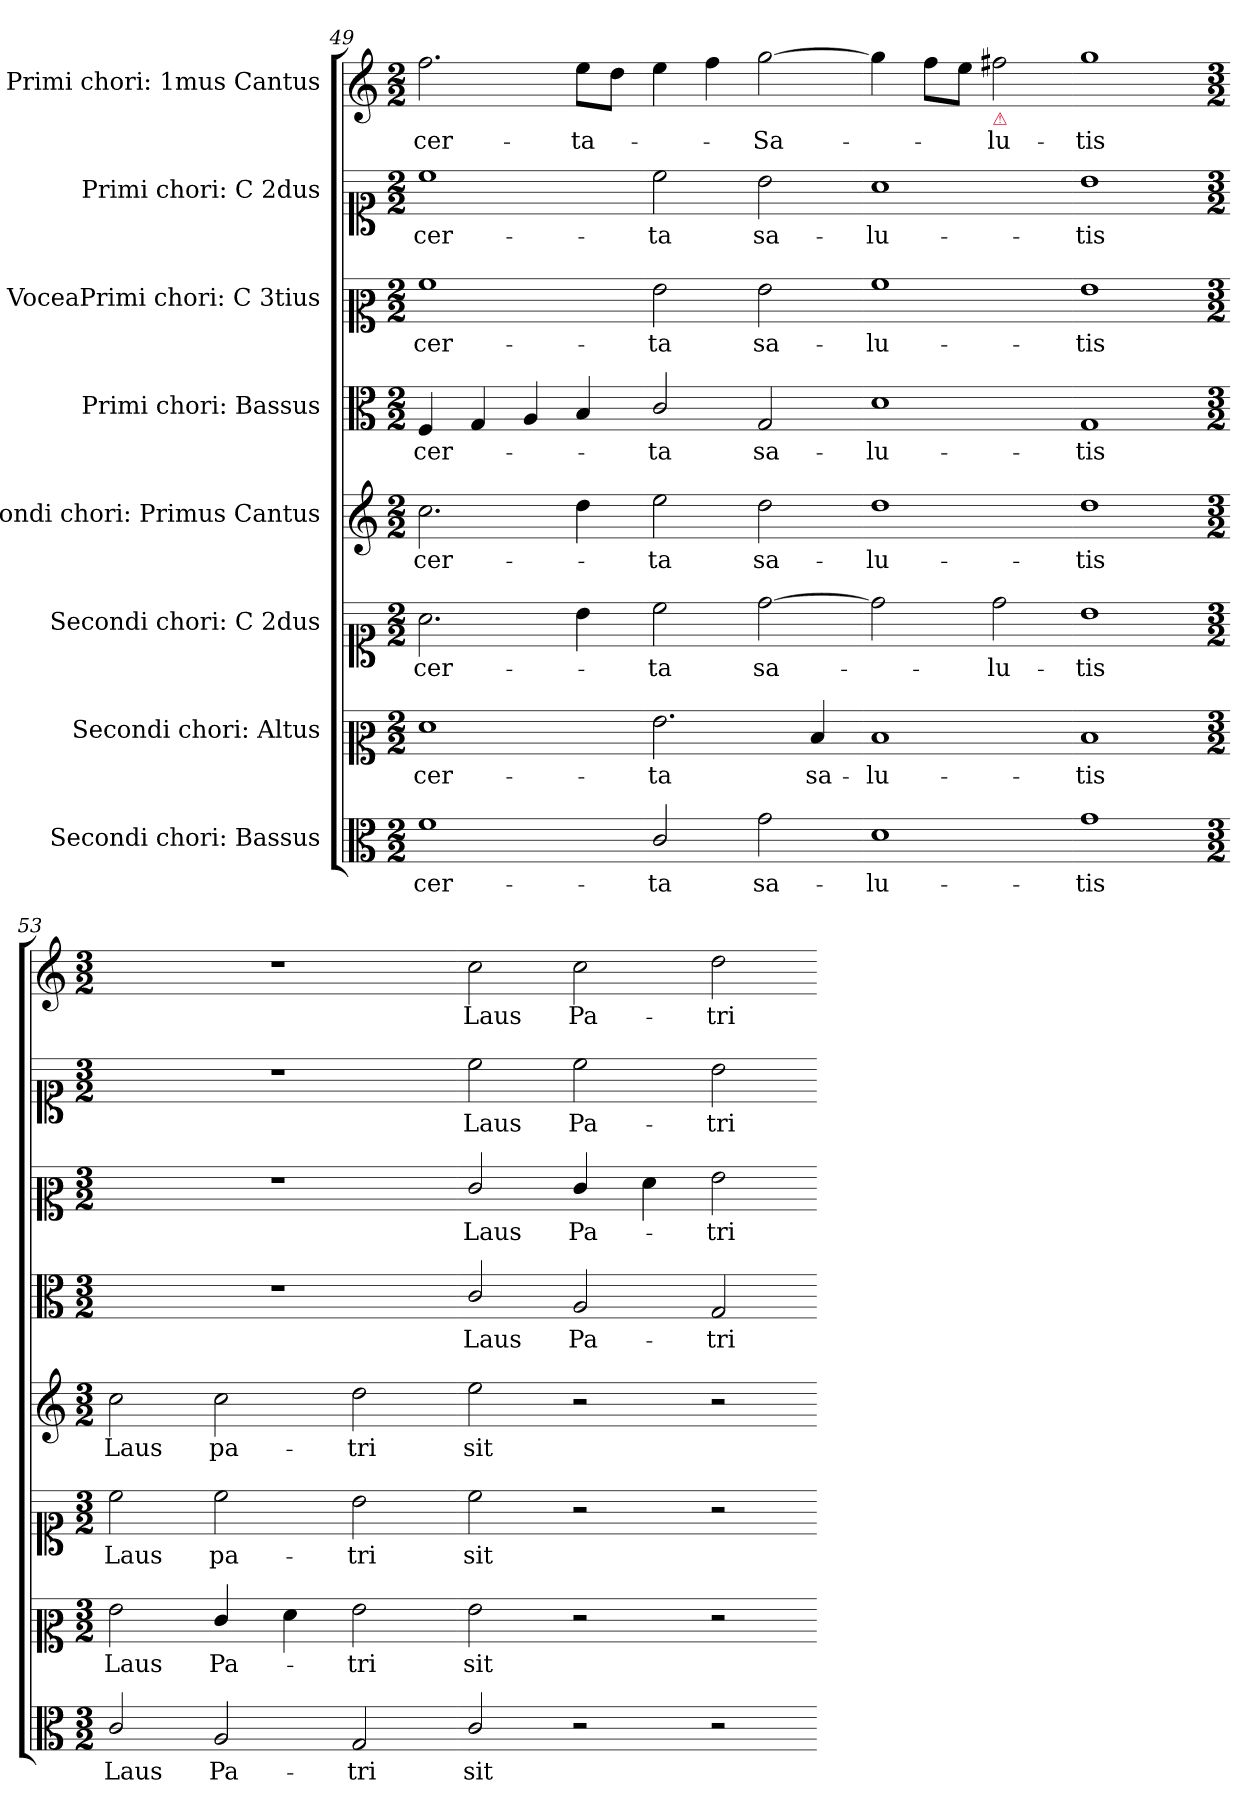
**kern	**text	**kern	**text	**kern	**text	**kern	**text	**kern	**text	**kern	**text	**kern	**text	**kern	**text
*part8	*part8	*part7	*part7	*part6	*part6	*part5	*part5	*part4	*part4	*part3	*part3	*part2	*part2	*part1	*part1
*staff8	*staff8	*staff7	*staff7	*staff6	*staff6	*staff5	*staff5	*staff4	*staff4	*staff3	*staff3	*staff2	*staff2	*staff1	*staff1
*I"Secondi chori: Bassus	*	*I"Secondi chori: Altus	*	*I"Secondi chori: C 2dus	*	*I"Secondi chori: Primus Cantus	*	*I"Primi chori: Bassus	*	*I"VoceaPrimi chori: C 3tius	*	*I"Primi chori: C 2dus	*	*I"Primi chori: 1mus Cantus	*
*clefC3	*	*clefC2	*	*clefC1	*	*clefG2	*	*clefC3	*	*clefC2	*	*clefC1	*	*clefG2	*
*k[]	*	*k[]	*	*k[]	*	*k[]	*	*k[]	*	*k[]	*	*k[]	*	*k[]	*
*C:	*	*C:	*	*C:	*	*C:	*	*C:	*	*C:	*	*C:	*	*C:	*
*M2/2	*	*M2/2	*	*M2/2	*	*M2/2	*	*M2/2	*	*M2/2	*	*M2/2	*	*M2/2	*
=49	=49	=49	=49	=49	=49	=49	=49	=49	=49	=49	=49	=49	=49	=49	=49
1f	cer-	1f	cer-	2.a\	cer-	2.cc\	cer-	4F/	cer-	1a	cer-	1cc	cer-	2.ff\	cer-
.	.	.	.	.	.	.	.	4G/	.	.	.	.	.	.	.
.	.	.	.	.	.	.	.	4A/	.	.	.	.	.	.	.
.	.	.	.	4b\	.	4dd\	.	4B/	.	.	.	.	.	8ee\L	-ta-
.	.	.	.	.	.	.	.	.	.	.	.	.	.	8dd\J	.
=50-	=50-	=50-	=50-	=50-	=50-	=50-	=50-	=50-	=50-	=50-	=50-	=50-	=50-	=50-	=50-
2c/	-ta	2.g\	-ta	2cc\	-ta	2ee\	-ta	2c/	-ta	2g\	-ta	2cc\	-ta	4ee\	.
.	.	.	.	.	.	.	.	.	.	.	.	.	.	4ff\	.
2g\	sa-	.	.	[2dd\	sa-	2dd\	sa-	2G/	sa-	2g\	sa-	2b\	sa-	[2gg\	-Sa-
.	.	4d/	sa-	.	.	.	.	.	.	.	.	.	.	.	.
=51-	=51-	=51-	=51-	=51-	=51-	=51-	=51-	=51-	=51-	=51-	=51-	=51-	=51-	=51-	=51-
1d	-lu-	1d	-lu-	2dd\]	.	1dd	-lu-	1d	-lu-	1a	-lu-	1a	-lu-	4gg\]	.
.	.	.	.	.	.	.	.	.	.	.	.	.	.	8ff\L	.
.	.	.	.	.	.	.	.	.	.	.	.	.	.	8ee\J	.
!	!	!	!	!	!	!	!	!	!	!	!	!	!	!LO:TX:b:color=crimson:t=⚠	!
.	.	.	.	2dd\	-lu-	.	.	.	.	.	.	.	.	2ff#X\	-lu-
=52-	=52-	=52-	=52-	=52-	=52-	=52-	=52-	=52-	=52-	=52-	=52-	=52-	=52-	=52-	=52-
1g	-tis	1d	-tis	1b	-tis	1dd	-tis	1G	-tis	1g	-tis	1b	-tis	1gg	-tis
=53-	=53-	=53-	=53-	=53-	=53-	=53-	=53-	=53-	=53-	=53-	=53-	=53-	=53-	=53-	=53-
*M3/2	*	*M3/2	*	*M3/2	*	*M3/2	*	*M3/2	*	*M3/2	*	*M3/2	*	*M3/2	*
2c/	Laus	2g\	Laus	2cc\	Laus	2cc\	Laus	1.r	.	1.r	.	1.r	.	1.r	.
2A/	Pa-	4e/	Pa-	2cc\	pa-	2cc\	pa-	.	.	.	.	.	.	.	.
.	.	4f\	.	.	.	.	.	.	.	.	.	.	.	.	.
2G/	-tri	2g\	-tri	2b\	-tri	2dd\	-tri	.	.	.	.	.	.	.	.
=54-	=54-	=54-	=54-	=54-	=54-	=54-	=54-	=54-	=54-	=54-	=54-	=54-	=54-	=54-	=54-
2c/	sit	2g\	sit	2cc\	sit	2ee\	sit	2c/	Laus	2e/	Laus	2cc\	Laus	2cc\	Laus
2r	.	2r	.	2r	.	2r	.	2A/	Pa-	4e/	Pa-	2cc\	Pa-	2cc\	Pa-
.	.	.	.	.	.	.	.	.	.	4f\	.	.	.	.	.
2r	.	2r	.	2r	.	2r	.	2G/	-tri	2g\	-tri	2b\	-tri	2dd\	-tri
=-	=-	=-	=-	=-	=-	=-	=-	=-	=-	=-	=-	=-	=-	=-	=-
*-	*-	*-	*-	*-	*-	*-	*-	*-	*-	*-	*-	*-	*-	*-	*-
